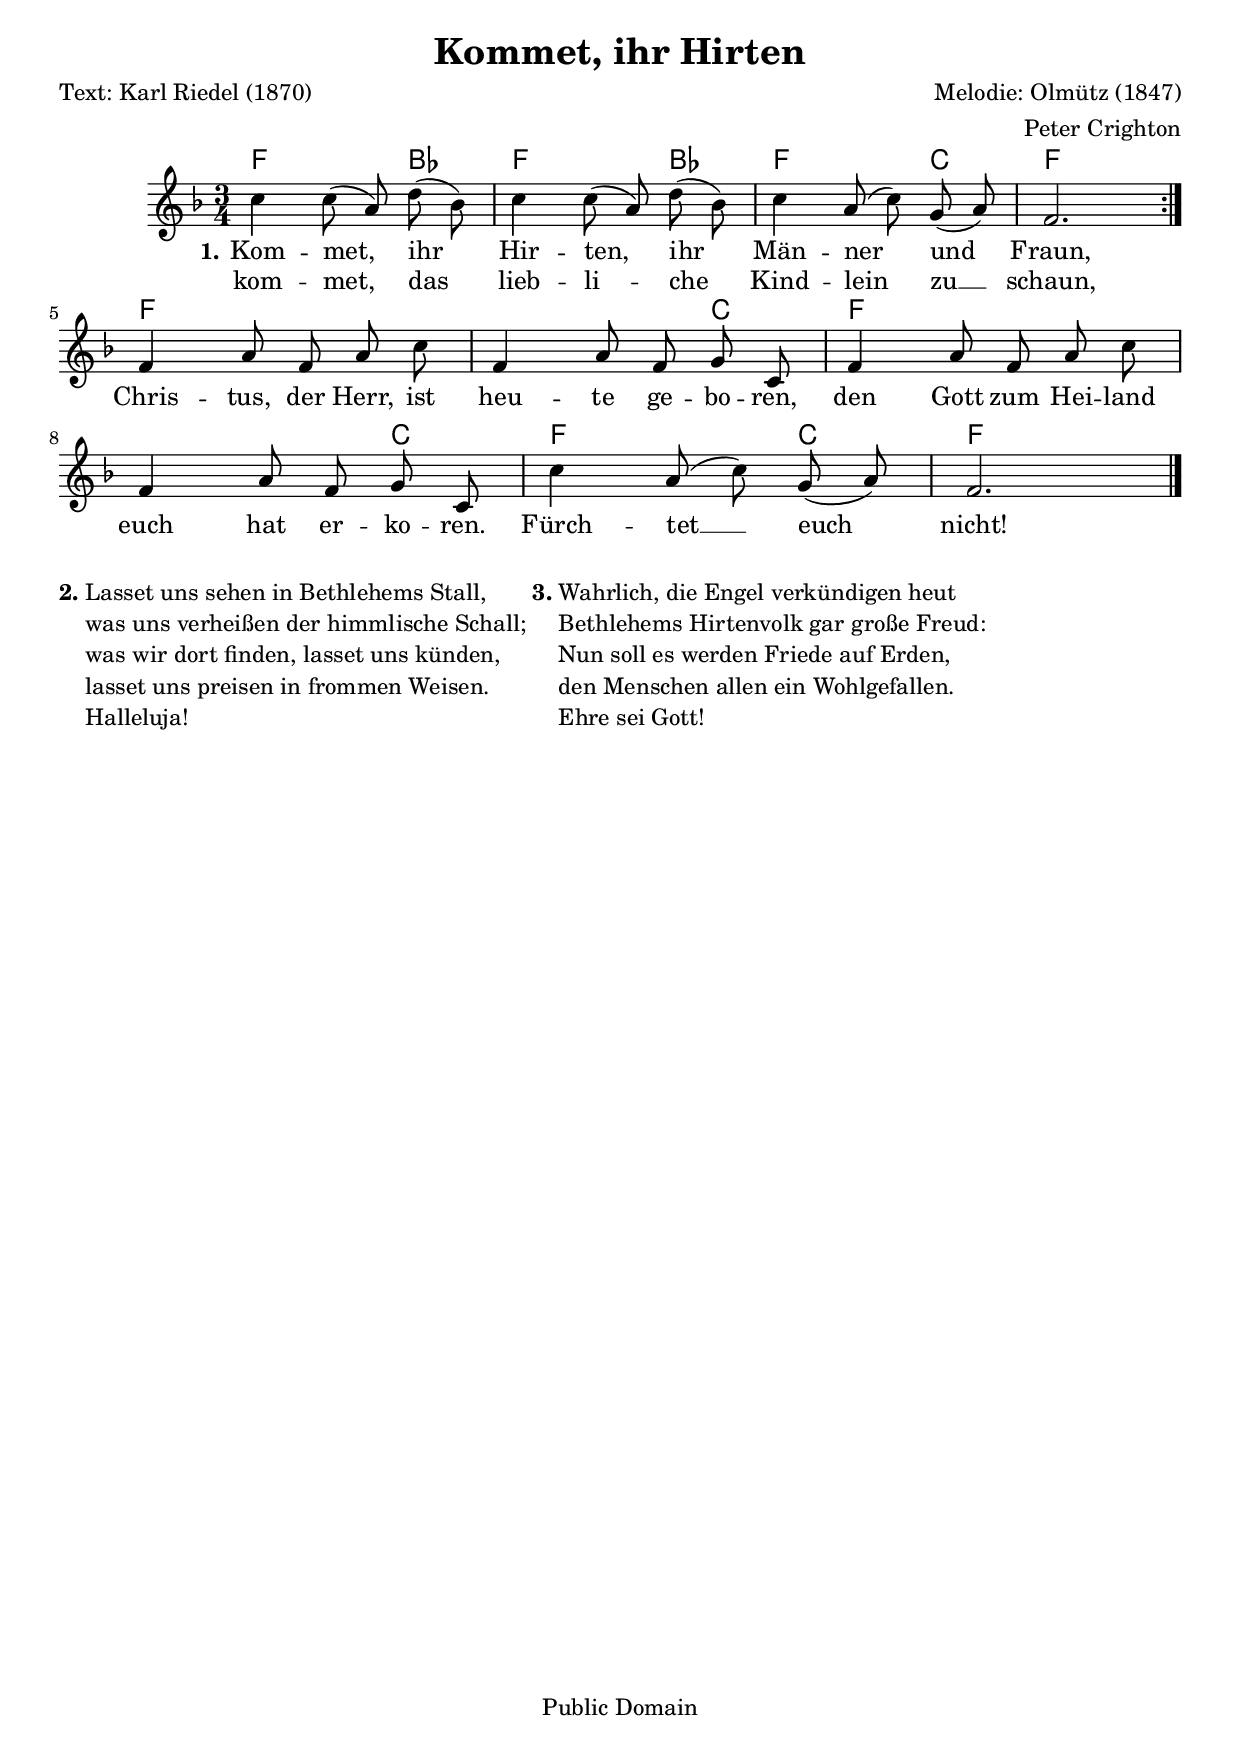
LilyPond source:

\version "2.24.2"
\version "2.24.2"
KIH_title = "Kommet, ihr Hirten"
KIH_poet = "Text: Karl Riedel (1870)"
KIH_composer = "Melodie: Olmütz (1847)"
KIH_arranger = "Peter Crighton"
KIH_maintainerEmail = "PeteCrighton@googlemail.com"
KIH_maintainerWeb = "http://www.petercrighton.de"
KIH_copyright = "Public Domain"


KIH_akkorde = \chordmode {
  f2 bes4 f2 bes4 f2 c4 f2. f1*5/4 c4 f1*5/4 c4 f2 c4 f2.
}
KIH_melodie = \relative c' {
  \clef "treble"
  \time 3/4
  \key f\major
  \autoBeamOff
  \repeat volta 2 {
    c'4 c8( a) d( bes) | c4 c8( a) d( bes) |
    c4 a8( c) g( a) | f2.
  }
  \break
  f4 a8 f a c | f,4 a8 f g c, |
  f4 a8 f a c | f,4 a8 f g c, |
  c'4 a8( c) g( a) | f2. \bar "|."
}
KIH_text = \lyricmode {
  \set stanza = "1."
  Kom -- met, ihr Hir -- ten, ihr Män -- ner und Fraun,
  Chris -- tus, der Herr, ist heu -- te ge -- bo -- ren,
  den Gott zum Hei -- land euch hat er -- ko -- ren.
  Fürch -- tet __ euch nicht!
}
KIH_wdh = \lyricmode {
  kom -- met, das lieb -- li -- che Kind -- lein zu __ schaun,
}
KIH_Score = \score {
  <<
    \new ChordNames { \KIH_akkorde }
    \new Voice = "Lied" { \KIH_melodie }
    \new Lyrics \lyricsto "Lied" { \KIH_text }
    \new Lyrics \lyricsto "Lied" { \KIH_wdh }
  >>
}
KIH_Strophen = \markup {
  \column {
    \line {
      \bold "2."
      \column {
        "Lasset uns sehen in Bethlehems Stall,"
        "was uns verheißen der himmlische Schall;"
        "was wir dort finden, lasset uns künden,"
        "lasset uns preisen in frommen Weisen."
        "Halleluja!"
      }
      \bold "3."
      \column {
        "Wahrlich, die Engel verkündigen heut"
        "Bethlehems Hirtenvolk gar große Freud:"
        "Nun soll es werden Friede auf Erden,"
        "den Menschen allen ein Wohlgefallen."
        "Ehre sei Gott!"
      }
    }
  }
}


\header {
  title = \KIH_title
  poet = \KIH_poet
  composer = \KIH_composer
  arranger = \KIH_arranger
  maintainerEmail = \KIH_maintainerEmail
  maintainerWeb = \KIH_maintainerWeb
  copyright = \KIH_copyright
}
\KIH_Score
\KIH_Strophen
